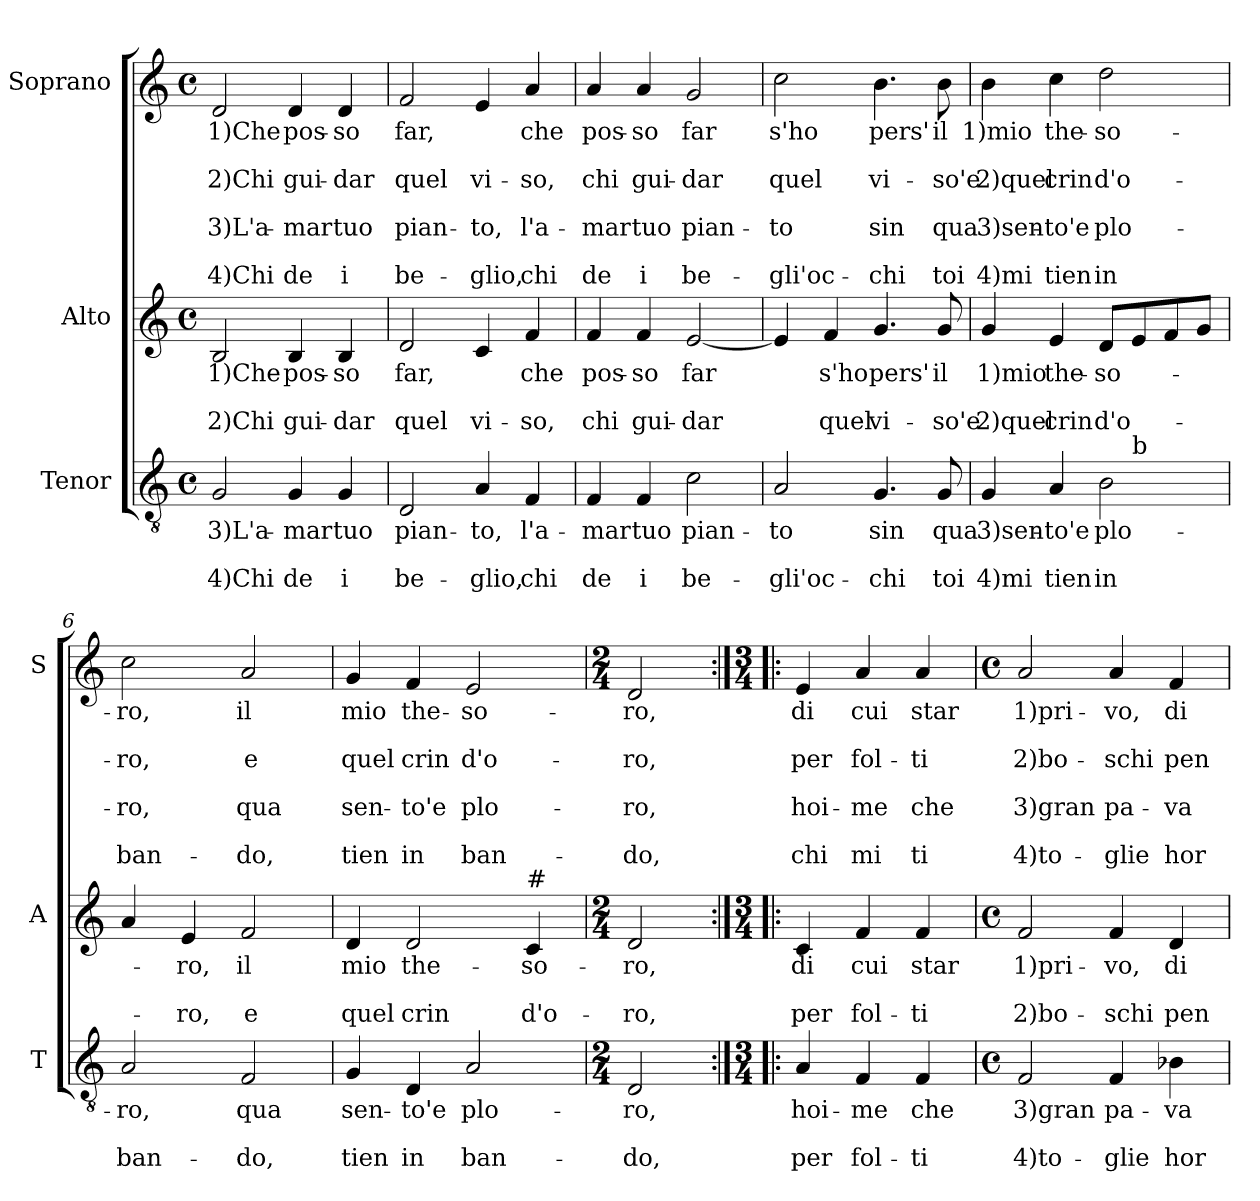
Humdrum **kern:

**kern	**text	**text	**text	**kern	**text	**text	**text	**kern	**text	**text	**text	**text	**text	**text	**text
*part3	*part3	*part3	*part3	*part2	*part2	*part2	*part2	*part1	*part1	*part1	*part1	*part1	*part1	*part1	*part1
*staff3	*staff3	*staff3	*staff3	*staff2	*staff2	*staff2	*staff2	*staff1	*staff1	*staff1	*staff1	*staff1	*staff1	*staff1	*staff1
*I"Tenor	*	*	*	*I"Alto	*	*	*	*I"Soprano	*	*	*	*	*	*	*
*I'T	*	*	*	*I'A	*	*	*	*I'S	*	*	*	*	*	*	*
*clefGv2	*	*	*	*clefG2	*	*	*	*clefG2	*	*	*	*	*	*	*
*k[]	*	*	*	*k[]	*	*	*	*k[]	*	*	*	*	*	*	*
*C:	*	*	*	*C:	*	*	*	*C:	*	*	*	*	*	*	*
*M4/4	*	*	*	*M4/4	*	*	*	*M4/4	*	*	*	*	*	*	*
*met(c)	*	*	*	*met(c)	*	*	*	*met(c)	*	*	*	*	*	*	*
=1	=1	=1	=1	=1	=1	=1	=1	=1	=1	=1	=1	=1	=1	=1	=1
!	!LO:LY:b	!	!LO:LY:b	!	!LO:LY:b	!	!LO:LY:b	!	!LO:LY:b	!	!LO:LY:b	!	!LO:LY:b	!	!LO:LY:b
2G/	3)L'a-	.	4)Chi	2B/	1)Che	.	2)Chi	2d/	1)Che	.	2)Chi	.	3)L'a-	.	4)Chi
!	!LO:LY:b	!	!LO:LY:b	!	!LO:LY:b	!	!LO:LY:b	!	!LO:LY:b	!	!LO:LY:b	!	!LO:LY:b	!	!LO:LY:b
4G/	-mar	.	de	4B/	pos-	.	gui-	4d/	pos-	.	gui-	.	-mar	.	de
!	!LO:LY:b	!	!LO:LY:b	!	!LO:LY:b	!	!LO:LY:b	!	!LO:LY:b	!	!LO:LY:b	!	!LO:LY:b	!	!LO:LY:b
4G/	tuo	.	i	4B/	-so	.	-dar	4d/	-so	.	-dar	.	tuo	.	i
=2	=2	=2	=2	=2	=2	=2	=2	=2	=2	=2	=2	=2	=2	=2	=2
!	!LO:LY:b	!	!LO:LY:b	!	!LO:LY:b	!	!LO:LY:b	!	!LO:LY:b	!	!LO:LY:b	!	!LO:LY:b	!	!LO:LY:b
2D/	pian-	.	be-	2d/	far,	.	quel	2f/	far,	.	quel	.	pian-	.	be-
!	!LO:LY:b	!	!LO:LY:b	!	!	!	!LO:LY:b	!	!	!	!LO:LY:b	!	!LO:LY:b	!	!LO:LY:b
4A/	-to,	.	-glio,	4c/	.	.	vi-	4e/	.	.	vi-	.	-to,	.	-glio,
!	!LO:LY:b	!	!LO:LY:b	!	!LO:LY:b	!	!LO:LY:b	!	!LO:LY:b	!	!LO:LY:b	!	!LO:LY:b	!	!LO:LY:b
4F/	l'a-	.	chi	4f/	che	.	-so,	4a/	che	.	-so,	.	l'a-	.	chi
=3	=3	=3	=3	=3	=3	=3	=3	=3	=3	=3	=3	=3	=3	=3	=3
!	!LO:LY:b	!	!LO:LY:b	!	!LO:LY:b	!	!LO:LY:b	!	!LO:LY:b	!	!LO:LY:b	!	!LO:LY:b	!	!LO:LY:b
4F/	-mar	.	de	4f/	pos-	.	chi	4a/	pos-	.	chi	.	-mar	.	de
!	!LO:LY:b	!	!LO:LY:b	!	!LO:LY:b	!	!LO:LY:b	!	!LO:LY:b	!	!LO:LY:b	!	!LO:LY:b	!	!LO:LY:b
4F/	tuo	.	i	4f/	-so	.	gui-	4a/	-so	.	gui-	.	tuo	.	i
!	!LO:LY:b	!	!LO:LY:b	!	!LO:LY:b	!	!LO:LY:b	!	!LO:LY:b	!	!LO:LY:b	!	!LO:LY:b	!	!LO:LY:b
2c\	pian-	.	be-	[2e/	far	.	-dar	2g/	far	.	-dar	.	pian-	.	be-
=4	=4	=4	=4	=4	=4	=4	=4	=4	=4	=4	=4	=4	=4	=4	=4
!	!LO:LY:b	!	!LO:LY:b	!	!	!	!	!	!LO:LY:b	!	!LO:LY:b	!	!LO:LY:b	!	!LO:LY:b
2A/	-to	.	-gli'oc-	4e/]	.	.	.	2cc\	s'ho	.	quel	.	-to	.	-gli'oc-
!	!	!	!	!	!LO:LY:b	!	!LO:LY:b	!	!	!	!	!	!	!	!
.	.	.	.	4f/	s'ho	.	quel	.	.	.	.	.	.	.	.
!	!LO:LY:b	!	!LO:LY:b	!	!LO:LY:b	!	!LO:LY:b	!	!LO:LY:b	!	!LO:LY:b	!	!LO:LY:b	!	!LO:LY:b
4.G/	sin	.	-chi	4.g/	pers'	.	vi-	4.b\	pers'	.	vi-	.	sin	.	-chi
!	!LO:LY:b	!	!LO:LY:b	!	!LO:LY:b	!	!LO:LY:b	!	!LO:LY:b	!	!LO:LY:b	!	!LO:LY:b	!	!LO:LY:b
8G/	qua	.	toi	8g/	il	.	-so'e	8b\	il	.	-so'e	.	qua	.	toi
!!LO:LB:g=z
=5	=5	=5	=5	=5	=5	=5	=5	=5	=5	=5	=5	=5	=5	=5	=5
!	!LO:LY:b	!	!LO:LY:b	!	!LO:LY:b	!	!LO:LY:b	!	!LO:LY:b	!	!LO:LY:b	!	!LO:LY:b	!	!LO:LY:b
*^	*	*	*	*	*	*	*	*	*	*	*	*	*	*	*
4G/	2ryy	3)sen-	.	4)mi	4g/	1)mio	.	2)quel	4b\	1)mio	.	2)quel	.	3)sen-	.	4)mi
!	!	!LO:LY:b	!	!LO:LY:b	!	!LO:LY:b	!	!LO:LY:b	!	!LO:LY:b	!	!LO:LY:b	!	!LO:LY:b	!	!LO:LY:b
4A/	.	-to'e	.	tien	4e/	the-	.	crin	4cc\	the-	.	crin	.	-to'e	.	tien
!	!	!LO:LY:b	!	!LO:LY:b	!	!LO:LY:b	!	!LO:LY:b	!	!LO:LY:b	!	!LO:LY:b	!	!LO:LY:b	!	!LO:LY:b
2B\	8ryy	plo-	.	in	8d/L	-so-	.	d'o-	2dd\	-so-	.	d'o-	.	plo-	.	in
!	!LO:TX:a:t=b	!	!	!	!	!	!	!	!	!	!	!	!	!	!	!
.	4.ryy	.	.	.	8e/	.	.	.	.	.	.	.	.	.	.	.
.	.	.	.	.	8f/	.	.	.	.	.	.	.	.	.	.	.
.	.	.	.	.	8g/J	.	.	.	.	.	.	.	.	.	.	.
=6	=6	=6	=6	=6	=6	=6	=6	=6	=6	=6	=6	=6	=6	=6	=6	=6
!	!	!LO:LY:b	!	!LO:LY:b	!	!	!	!	!	!LO:LY:b	!	!LO:LY:b	!	!LO:LY:b	!	!LO:LY:b
*v	*v	*	*	*	*	*	*	*	*	*	*	*	*	*	*	*
2A/	-ro,	.	ban-	4a/	.	.	.	2cc\	-ro,	.	-ro,	.	-ro,	.	ban-
!	!	!	!	!	!LO:LY:b	!	!LO:LY:b	!	!	!	!	!	!	!	!
.	.	.	.	4e/	-ro,	.	-ro,	.	.	.	.	.	.	.	.
!	!LO:LY:b	!	!LO:LY:b	!	!LO:LY:b	!	!LO:LY:b	!	!LO:LY:b	!	!LO:LY:b	!	!LO:LY:b	!	!LO:LY:b
2F/	qua	.	-do,	2f/	il	.	e	2a/	il	.	e	.	qua	.	-do,
=7	=7	=7	=7	=7	=7	=7	=7	=7	=7	=7	=7	=7	=7	=7	=7
!	!LO:LY:b	!	!LO:LY:b	!	!LO:LY:b	!	!LO:LY:b	!	!LO:LY:b	!	!LO:LY:b	!	!LO:LY:b	!	!LO:LY:b
4G/	sen-	.	tien	4d/	mio	.	quel	4g/	mio	.	quel	.	sen-	.	tien
!	!LO:LY:b	!	!LO:LY:b	!	!LO:LY:b	!	!LO:LY:b	!	!LO:LY:b	!	!LO:LY:b	!	!LO:LY:b	!	!LO:LY:b
4D/	-to'e	.	in	2d/	the-	.	crin	4f/	the-	.	crin	.	-to'e	.	in
!	!LO:LY:b	!	!LO:LY:b	!	!	!	!	!	!LO:LY:b	!	!LO:LY:b	!	!LO:LY:b	!	!LO:LY:b
2A/	plo-	.	ban-	.	.	.	.	2e/	-so-	.	d'o-	.	plo-	.	ban-
!	!	!	!	!LO:TX:a:t=#	!	!	!	!	!	!	!	!	!	!	!
!	!	!	!	!	!LO:LY:b	!	!LO:LY:b	!	!	!	!	!	!	!	!
.	.	.	.	4c/	-so-	.	d'o-	.	.	.	.	.	.	.	.
=8	=8	=8	=8	=8	=8	=8	=8	=8	=8	=8	=8	=8	=8	=8	=8
*M2/4	*	*	*	*M2/4	*	*	*	*M2/4	*	*	*	*	*	*	*
!	!LO:LY:b	!	!LO:LY:b	!	!LO:LY:b	!	!LO:LY:b	!	!LO:LY:b	!	!LO:LY:b	!	!LO:LY:b	!	!LO:LY:b
2D/	-ro,	.	-do,	2d/	-ro,	.	-ro,	2d/	-ro,	.	-ro,	.	-ro,	.	-do,
=9:|!|:	=9:|!|:	=9:|!|:	=9:|!|:	=9:|!|:	=9:|!|:	=9:|!|:	=9:|!|:	=9:|!|:	=9:|!|:	=9:|!|:	=9:|!|:	=9:|!|:	=9:|!|:	=9:|!|:	=9:|!|:
*M3/4	*	*	*	*M3/4	*	*	*	*M3/4	*	*	*	*	*	*	*
!	!LO:LY:b	!	!LO:LY:b	!	!LO:LY:b	!	!LO:LY:b	!	!LO:LY:b	!	!LO:LY:b	!	!LO:LY:b	!	!LO:LY:b
4A/	hoi-	.	per	4c/	di	.	per	4e/	di	.	per	.	hoi-	.	chi
!	!LO:LY:b	!	!LO:LY:b	!	!LO:LY:b	!	!LO:LY:b	!	!LO:LY:b	!	!LO:LY:b	!	!LO:LY:b	!	!LO:LY:b
4F/	-me	.	fol-	4f/	cui	.	fol-	4a/	cui	.	fol-	.	-me	.	mi
!	!LO:LY:b	!	!LO:LY:b	!	!LO:LY:b	!	!LO:LY:b	!	!LO:LY:b	!	!LO:LY:b	!	!LO:LY:b	!	!LO:LY:b
4F/	che	.	-ti	4f/	star	.	-ti	4a/	star	.	-ti	.	che	.	ti
!!LO:PB:g=z
=10	=10	=10	=10	=10	=10	=10	=10	=10	=10	=10	=10	=10	=10	=10	=10
*M4/4	*	*	*	*M4/4	*	*	*	*M4/4	*	*	*	*	*	*	*
*met(c)	*	*	*	*met(c)	*	*	*	*met(c)	*	*	*	*	*	*	*
!	!LO:LY:b	!	!LO:LY:b	!	!LO:LY:b	!	!LO:LY:b	!	!LO:LY:b	!	!LO:LY:b	!	!LO:LY:b	!	!LO:LY:b
2F/	3)gran	.	4)to-	2f/	1)pri-	.	2)bo-	2a/	1)pri-	.	2)bo-	.	3)gran	.	4)to-
!	!LO:LY:b	!	!LO:LY:b	!	!LO:LY:b	!	!LO:LY:b	!	!LO:LY:b	!	!LO:LY:b	!	!LO:LY:b	!	!LO:LY:b
4F/	pa-	.	-glie	4f/	-vo,	.	-schi	4a/	-vo,	.	-schi	.	pa-	.	-glie
!	!LO:LY:b	!	!LO:LY:b	!	!LO:LY:b	!	!LO:LY:b	!	!LO:LY:b	!	!LO:LY:b	!	!LO:LY:b	!	!LO:LY:b
4B-X\	-va	.	hor	4d/	di	.	pen-	4f/	di	.	pen-	.	-va	.	hor
=	=	=	=	=	=	=	=	=	=	=	=	=	=	=	=
*-	*-	*-	*-	*-	*-	*-	*-	*-	*-	*-	*-	*-	*-	*-	*-
